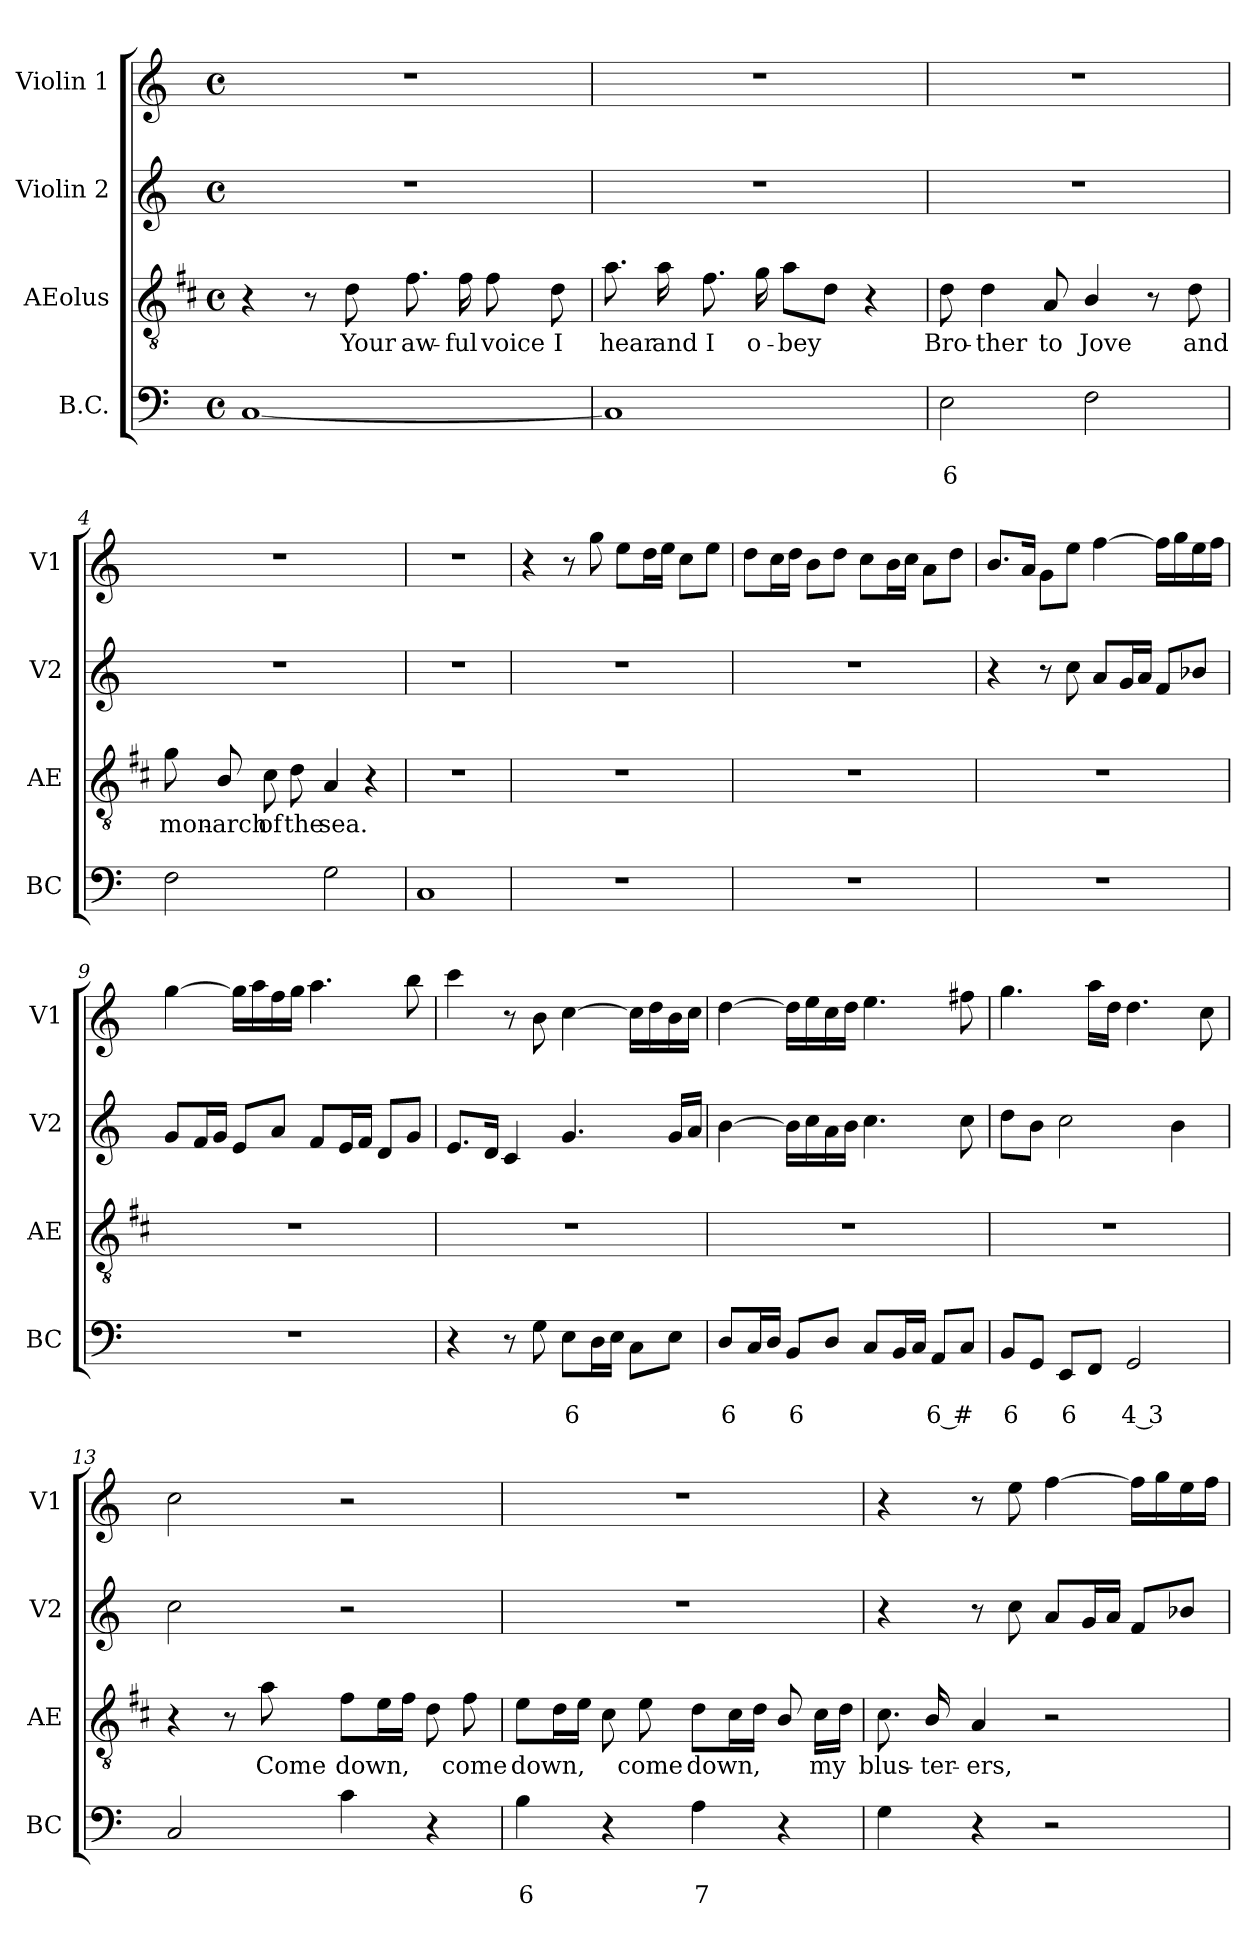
**kern	**text	**text	**kern	**text	**kern	**kern
*part4	*part4	*part4	*part3	*part3	*part2	*part1
*staff4	*staff4	*staff4	*staff3	*staff3	*staff2	*staff1
*I"B.C.	*	*	*I"AEolus	*	*I"Violin 2	*I"Violin 1
*I'BC	*	*	*I'AE	*	*I'V2	*I'V1
*clefF4	*	*	*clefGv2	*	*clefG2	*clefG2
*	*	*	*ITrd1c2	*	*	*
*k[]	*	*	*k[]	*	*k[]	*k[]
*C:	*	*	*C:	*	*C:	*C:
*M4/4	*	*	*M4/4	*	*M4/4	*M4/4
*met(c)	*	*	*met(c)	*	*met(c)	*met(c)
=1	=1	=1	=1	=1	=1	=1
[1C	.	.	4r	.	1r	1r
.	.	.	8r	.	.	.
!	!	!	!	!LO:LY:b	!	!
.	.	.	8c\	Your	.	.
!	!	!	!	!LO:LY:b	!	!
.	.	.	8.e\	aw-	.	.
!	!	!	!	!LO:LY:b	!	!
.	.	.	16e\	-ful	.	.
!	!	!	!	!LO:LY:b	!	!
.	.	.	8e\	voice	.	.
!	!	!	!	!LO:LY:b	!	!
.	.	.	8c\	I	.	.
=2	=2	=2	=2	=2	=2	=2
!	!	!	!	!LO:LY:b	!	!
1C]	.	.	8.g\	hear	1r	1r
!	!	!	!	!LO:LY:b	!	!
.	.	.	16g\	and	.	.
!	!	!	!	!LO:LY:b	!	!
.	.	.	8.e\	I	.	.
!	!	!	!	!LO:LY:b	!	!
.	.	.	16f\	o-	.	.
!	!	!	!	!LO:LY:b	!	!
.	.	.	8g\L	-bey	.	.
.	.	.	8c\J	.	.	.
.	.	.	4r	.	.	.
=3	=3	=3	=3	=3	=3	=3
!	!	!LO:LY:b	!	!LO:LY:b	!	!
2E\	.	6	8c\	Bro-	1r	1r
!	!	!	!	!LO:LY:b	!	!
.	.	.	4c\	-ther	.	.
!	!	!	!	!LO:LY:b	!	!
.	.	.	8G/	to	.	.
!	!	!	!	!LO:LY:b	!	!
2F\	.	.	4A/	Jove	.	.
.	.	.	8r	.	.	.
!	!	!	!	!LO:LY:b	!	!
.	.	.	8c\	and	.	.
=4	=4	=4	=4	=4	=4	=4
!	!	!	!	!LO:LY:b	!	!
2F\	.	.	8f\	mon-	1r	1r
!	!	!	!	!LO:LY:b	!	!
.	.	.	8A/	-arch	.	.
!	!	!	!	!LO:LY:b	!	!
.	.	.	8B\	of	.	.
!	!	!	!	!LO:LY:b	!	!
.	.	.	8c\	the	.	.
!	!	!	!	!LO:LY:b	!	!
2G\	.	.	4G/	sea.	.	.
.	.	.	4r	.	.	.
!!LO:LB:g=z
=5	=5	=5	=5	=5	=5	=5
1C	.	.	1r	.	1r	1r
=6	=6	=6	=6	=6	=6	=6
1r	.	.	1r	.	1r	4r
.	.	.	.	.	.	8r
.	.	.	.	.	.	8gg\
.	.	.	.	.	.	8ee\L
.	.	.	.	.	.	16dd\L
.	.	.	.	.	.	16ee\JJ
.	.	.	.	.	.	8cc\L
.	.	.	.	.	.	8ee\J
=7	=7	=7	=7	=7	=7	=7
1r	.	.	1r	.	1r	8dd\L
.	.	.	.	.	.	16cc\L
.	.	.	.	.	.	16dd\JJ
.	.	.	.	.	.	8b\L
.	.	.	.	.	.	8dd\J
.	.	.	.	.	.	8cc\L
.	.	.	.	.	.	16b\L
.	.	.	.	.	.	16cc\JJ
.	.	.	.	.	.	8a\L
.	.	.	.	.	.	8dd\J
=8	=8	=8	=8	=8	=8	=8
1r	.	.	1r	.	4r	8.b/L
.	.	.	.	.	.	16a/Jk
.	.	.	.	.	8r	8g\L
.	.	.	.	.	8cc\	8ee\J
.	.	.	.	.	8a/L	[4ff\
.	.	.	.	.	16g/L	.
.	.	.	.	.	16a/JJ	.
.	.	.	.	.	8f/L	16ff\LL]
.	.	.	.	.	.	16gg\
.	.	.	.	.	8b-X/J	16ee\
.	.	.	.	.	.	16ff\JJ
=9	=9	=9	=9	=9	=9	=9
1r	.	.	1r	.	8g/L	[4gg\
.	.	.	.	.	16f/L	.
.	.	.	.	.	16g/JJ	.
.	.	.	.	.	8e/L	16gg\LL]
.	.	.	.	.	.	16aa\
.	.	.	.	.	8a/J	16ff\
.	.	.	.	.	.	16gg\JJ
.	.	.	.	.	8f/L	4.aa\
.	.	.	.	.	16e/L	.
.	.	.	.	.	16f/JJ	.
.	.	.	.	.	8d/L	.
.	.	.	.	.	8g/J	8bb\
!!LO:LB:g=z
=10	=10	=10	=10	=10	=10	=10
4r	.	.	1r	.	8.e/L	4ccc\
.	.	.	.	.	16d/Jk	.
8r	.	.	.	.	4c/	8r
8G\	.	.	.	.	.	8b\
!	!	!LO:LY:b	!	!	!	!
8E\L	.	6	.	.	4.g/	[4cc\
16D\L	.	.	.	.	.	.
16E\JJ	.	.	.	.	.	.
8C\L	.	.	.	.	.	16cc\LL]
.	.	.	.	.	.	16dd\
8E\J	.	.	.	.	16g/LL	16b\
.	.	.	.	.	16a/JJ	16cc\JJ
=11	=11	=11	=11	=11	=11	=11
!	!	!LO:LY:b	!	!	!	!
8D/L	.	6	1r	.	[4b\	[4dd\
16C/L	.	.	.	.	.	.
16D/JJ	.	.	.	.	.	.
!	!	!LO:LY:b	!	!	!	!
8BB/L	.	6	.	.	16b\LL]	16dd\LL]
.	.	.	.	.	16cc\	16ee\
8D/J	.	.	.	.	16a\	16cc\
.	.	.	.	.	16b\JJ	16dd\JJ
8C/L	.	.	.	.	4.cc\	4.ee\
16BB/L	.	.	.	.	.	.
16C/JJ	.	.	.	.	.	.
!	!	!LO:LY:b	!	!	!	!
8AA/L	.	6 #	.	.	.	.
8C/J	.	.	.	.	8cc\	8ff#X\
=12	=12	=12	=12	=12	=12	=12
!	!	!LO:LY:b	!	!	!	!
8BB/L	.	6	1r	.	8dd\L	4.gg\
8GG/J	.	.	.	.	8b\J	.
!	!	!LO:LY:b	!	!	!	!
8EE/L	.	6	.	.	2cc\	.
8FF/J	.	.	.	.	.	16aa\LL
.	.	.	.	.	.	16dd\JJ
!	!	!LO:LY:b	!	!	!	!
2GG/	.	4 3	.	.	.	4.dd\
.	.	.	.	.	4b\	.
.	.	.	.	.	.	8cc\
!!LO:LB:g=z
=13	=13	=13	=13	=13	=13	=13
2C/	.	.	4r	.	2cc\	2cc\
.	.	.	8r	.	.	.
!	!	!	!	!LO:LY:b	!	!
.	.	.	8g\	Come	.	.
!	!	!	!	!LO:LY:b	!	!
4c\	.	.	8e\L	down,	2r	2r
.	.	.	16d\L	.	.	.
.	.	.	16e\JJ	.	.	.
4r	.	.	8c\	.	.	.
!	!	!	!	!LO:LY:b	!	!
.	.	.	8e\	come	.	.
=14	=14	=14	=14	=14	=14	=14
!	!	!LO:LY:b	!	!LO:LY:b	!	!
4B\	.	6	8d\L	down,	1r	1r
.	.	.	16c\L	.	.	.
.	.	.	16d\JJ	.	.	.
4r	.	.	8B\	.	.	.
!	!	!	!	!LO:LY:b	!	!
.	.	.	8d\	come	.	.
!	!	!LO:LY:b	!	!LO:LY:b	!	!
4A\	.	7	8c\L	down,	.	.
.	.	.	16B\L	.	.	.
.	.	.	16c\JJ	.	.	.
!	!	!LO:LY:b	!	!	!	!
4r	.	6	8A/	.	.	.
!	!	!	!	!LO:LY:b	!	!
.	.	.	16B\LL	my	.	.
.	.	.	16c\JJ	.	.	.
=15	=15	=15	=15	=15	=15	=15
!	!	!	!	!LO:LY:b	!	!
4G\	.	.	8.B\	blus-	4r	4r
!	!	!	!	!LO:LY:b	!	!
.	.	.	16A/	-ter-	.	.
!	!	!	!	!LO:LY:b	!	!
4r	.	.	4G/	-ers,	8r	8r
.	.	.	.	.	8cc\	8ee\
2r	.	.	2r	.	8a/L	[4ff\
.	.	.	.	.	16g/L	.
.	.	.	.	.	16a/JJ	.
.	.	.	.	.	8f/L	16ff\LL]
.	.	.	.	.	.	16gg\
.	.	.	.	.	8b-X/J	16ee\
.	.	.	.	.	.	16ff\JJ
=	=	=	=	=	=	=
*-	*-	*-	*-	*-	*-	*-
